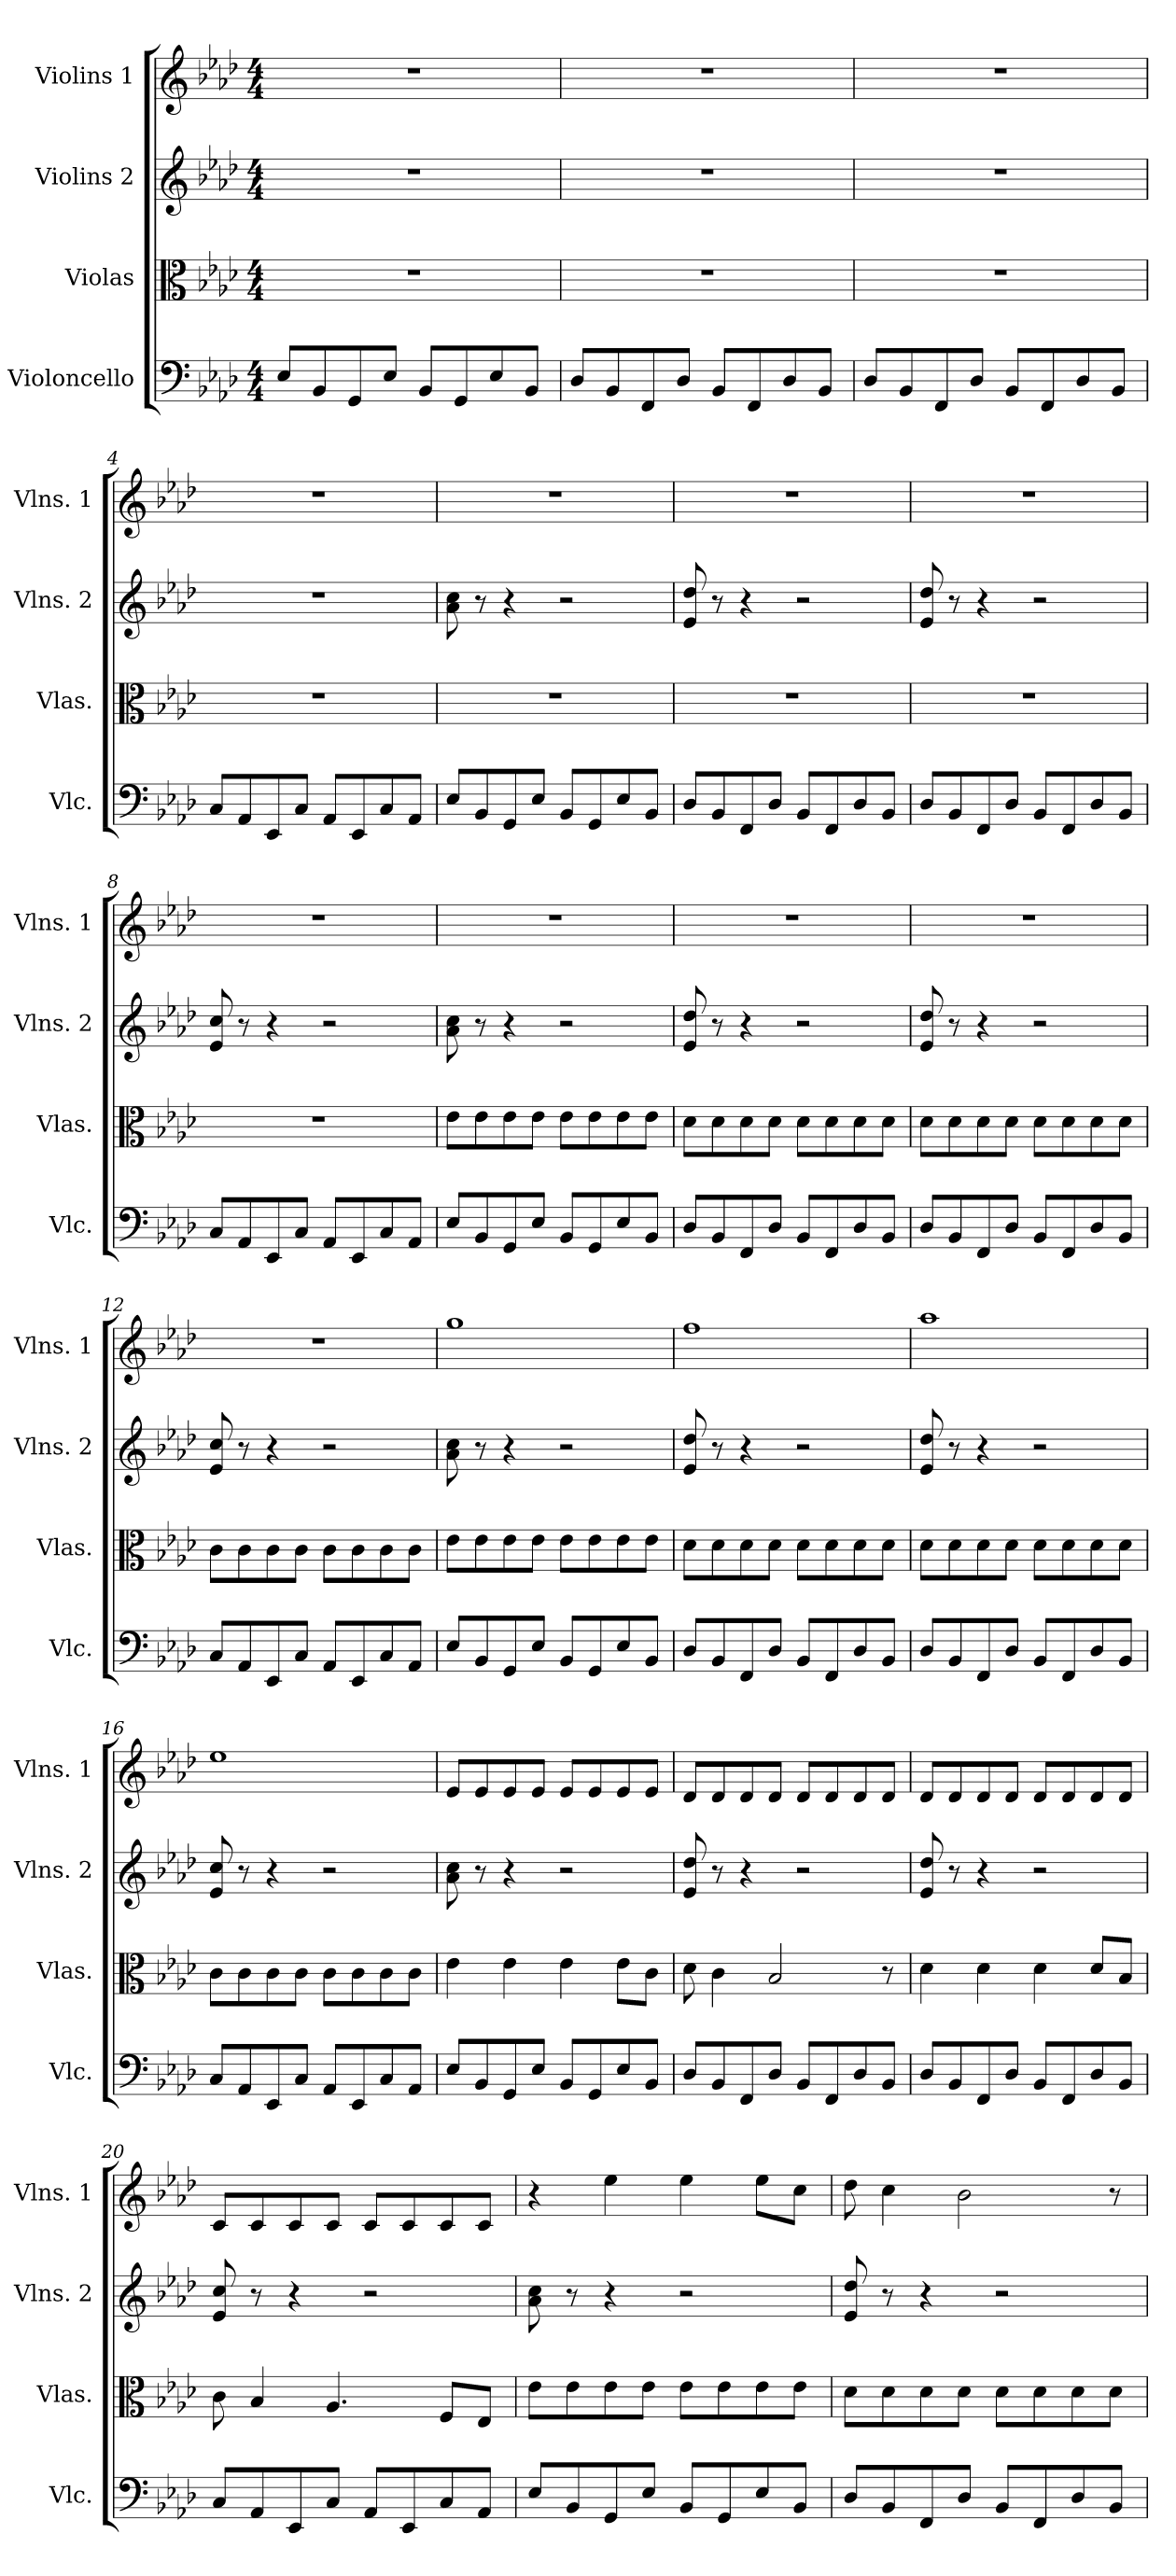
**kern	**kern	**kern	**kern
*part4	*part3	*part2	*part1
*staff4	*staff3	*staff2	*staff1
*I"Violoncello	*I"Violas	*I"Violins 2	*I"Violins 1
*I'Vlc.	*I'Vlas.	*I'Vlns. 2	*I'Vlns. 1
*clefF4	*clefC3	*clefG2	*clefG2
*k[b-e-a-d-]	*k[b-e-a-d-]	*k[b-e-a-d-]	*k[b-e-a-d-]
*A-:	*A-:	*A-:	*A-:
*M4/4	*M4/4	*M4/4	*M4/4
=1	=1	=1	=1
8E-/L	1r	1r	1r
8BB-/	.	.	.
8GG/	.	.	.
8E-/J	.	.	.
8BB-/L	.	.	.
8GG/	.	.	.
8E-/	.	.	.
8BB-/J	.	.	.
=2	=2	=2	=2
8D-/L	1r	1r	1r
8BB-/	.	.	.
8FF/	.	.	.
8D-/J	.	.	.
8BB-/L	.	.	.
8FF/	.	.	.
8D-/	.	.	.
8BB-/J	.	.	.
=3	=3	=3	=3
8D-/L	1r	1r	1r
8BB-/	.	.	.
8FF/	.	.	.
8D-/J	.	.	.
8BB-/L	.	.	.
8FF/	.	.	.
8D-/	.	.	.
8BB-/J	.	.	.
=4	=4	=4	=4
8C/L	1r	1r	1r
8AA-/	.	.	.
8EE-/	.	.	.
8C/J	.	.	.
8AA-/L	.	.	.
8EE-/	.	.	.
8C/	.	.	.
8AA-/J	.	.	.
!!LO:LB:g=z
=5	=5	=5	=5
8E-/L	1r	8a-\ 8cc\	1r
8BB-/	.	8r	.
8GG/	.	4r	.
8E-/J	.	.	.
8BB-/L	.	2r	.
8GG/	.	.	.
8E-/	.	.	.
8BB-/J	.	.	.
=6	=6	=6	=6
8D-/L	1r	8e-/ 8dd-/	1r
8BB-/	.	8r	.
8FF/	.	4r	.
8D-/J	.	.	.
8BB-/L	.	2r	.
8FF/	.	.	.
8D-/	.	.	.
8BB-/J	.	.	.
=7	=7	=7	=7
8D-/L	1r	8e-/ 8dd-/	1r
8BB-/	.	8r	.
8FF/	.	4r	.
8D-/J	.	.	.
8BB-/L	.	2r	.
8FF/	.	.	.
8D-/	.	.	.
8BB-/J	.	.	.
=8	=8	=8	=8
8C/L	1r	8e-/ 8cc/	1r
8AA-/	.	8r	.
8EE-/	.	4r	.
8C/J	.	.	.
8AA-/L	.	2r	.
8EE-/	.	.	.
8C/	.	.	.
8AA-/J	.	.	.
!!LO:PB:g=z
=9	=9	=9	=9
8E-/L	8e-\L	8a-\ 8cc\	1r
8BB-/	8e-\	8r	.
8GG/	8e-\	4r	.
8E-/J	8e-\J	.	.
8BB-/L	8e-\L	2r	.
8GG/	8e-\	.	.
8E-/	8e-\	.	.
8BB-/J	8e-\J	.	.
=10	=10	=10	=10
8D-/L	8d-\L	8e-/ 8dd-/	1r
8BB-/	8d-\	8r	.
8FF/	8d-\	4r	.
8D-/J	8d-\J	.	.
8BB-/L	8d-\L	2r	.
8FF/	8d-\	.	.
8D-/	8d-\	.	.
8BB-/J	8d-\J	.	.
=11	=11	=11	=11
8D-/L	8d-\L	8e-/ 8dd-/	1r
8BB-/	8d-\	8r	.
8FF/	8d-\	4r	.
8D-/J	8d-\J	.	.
8BB-/L	8d-\L	2r	.
8FF/	8d-\	.	.
8D-/	8d-\	.	.
8BB-/J	8d-\J	.	.
=12	=12	=12	=12
8C/L	8c\L	8e-/ 8cc/	1r
8AA-/	8c\	8r	.
8EE-/	8c\	4r	.
8C/J	8c\J	.	.
8AA-/L	8c\L	2r	.
8EE-/	8c\	.	.
8C/	8c\	.	.
8AA-/J	8c\J	.	.
!!LO:LB:g=z
=13	=13	=13	=13
8E-/L	8e-\L	8a-\ 8cc\	1gg
8BB-/	8e-\	8r	.
8GG/	8e-\	4r	.
8E-/J	8e-\J	.	.
8BB-/L	8e-\L	2r	.
8GG/	8e-\	.	.
8E-/	8e-\	.	.
8BB-/J	8e-\J	.	.
=14	=14	=14	=14
8D-/L	8d-\L	8e-/ 8dd-/	1ff
8BB-/	8d-\	8r	.
8FF/	8d-\	4r	.
8D-/J	8d-\J	.	.
8BB-/L	8d-\L	2r	.
8FF/	8d-\	.	.
8D-/	8d-\	.	.
8BB-/J	8d-\J	.	.
=15	=15	=15	=15
8D-/L	8d-\L	8e-/ 8dd-/	1aa-
8BB-/	8d-\	8r	.
8FF/	8d-\	4r	.
8D-/J	8d-\J	.	.
8BB-/L	8d-\L	2r	.
8FF/	8d-\	.	.
8D-/	8d-\	.	.
8BB-/J	8d-\J	.	.
=16	=16	=16	=16
8C/L	8c\L	8e-/ 8cc/	1ee-
8AA-/	8c\	8r	.
8EE-/	8c\	4r	.
8C/J	8c\J	.	.
8AA-/L	8c\L	2r	.
8EE-/	8c\	.	.
8C/	8c\	.	.
8AA-/J	8c\J	.	.
!!LO:LB:g=z
=17	=17	=17	=17
8E-/L	4e-\	8a-\ 8cc\	8e-/L
8BB-/	.	8r	8e-/
8GG/	4e-\	4r	8e-/
8E-/J	.	.	8e-/J
8BB-/L	4e-\	2r	8e-/L
8GG/	.	.	8e-/
8E-/	8e-\L	.	8e-/
8BB-/J	8c\J	.	8e-/J
=18	=18	=18	=18
8D-/L	8d-\	8e-/ 8dd-/	8d-/L
8BB-/	4c\	8r	8d-/
8FF/	.	4r	8d-/
8D-/J	2B-/	.	8d-/J
8BB-/L	.	2r	8d-/L
8FF/	.	.	8d-/
8D-/	.	.	8d-/
8BB-/J	8r	.	8d-/J
=19	=19	=19	=19
8D-/L	4d-\	8e-/ 8dd-/	8d-/L
8BB-/	.	8r	8d-/
8FF/	4d-\	4r	8d-/
8D-/J	.	.	8d-/J
8BB-/L	4d-\	2r	8d-/L
8FF/	.	.	8d-/
8D-/	8d-/L	.	8d-/
8BB-/J	8B-/J	.	8d-/J
=20	=20	=20	=20
8C/L	8c\	8e-/ 8cc/	8c/L
8AA-/	4B-/	8r	8c/
8EE-/	.	4r	8c/
8C/J	4.A-/	.	8c/J
8AA-/L	.	2r	8c/L
8EE-/	.	.	8c/
8C/	8F/L	.	8c/
8AA-/J	8E-/J	.	8c/J
!!LO:PB:g=z
=21	=21	=21	=21
8E-/L	8e-\L	8a-\ 8cc\	4r
8BB-/	8e-\	8r	.
8GG/	8e-\	4r	4ee-\
8E-/J	8e-\J	.	.
8BB-/L	8e-\L	2r	4ee-\
8GG/	8e-\	.	.
8E-/	8e-\	.	8ee-\L
8BB-/J	8e-\J	.	8cc\J
=22	=22	=22	=22
8D-/L	8d-\L	8e-/ 8dd-/	8dd-\
8BB-/	8d-\	8r	4cc\
8FF/	8d-\	4r	.
8D-/J	8d-\J	.	2b-\
8BB-/L	8d-\L	2r	.
8FF/	8d-\	.	.
8D-/	8d-\	.	.
8BB-/J	8d-\J	.	8r
=	=	=	=
*-	*-	*-	*-
